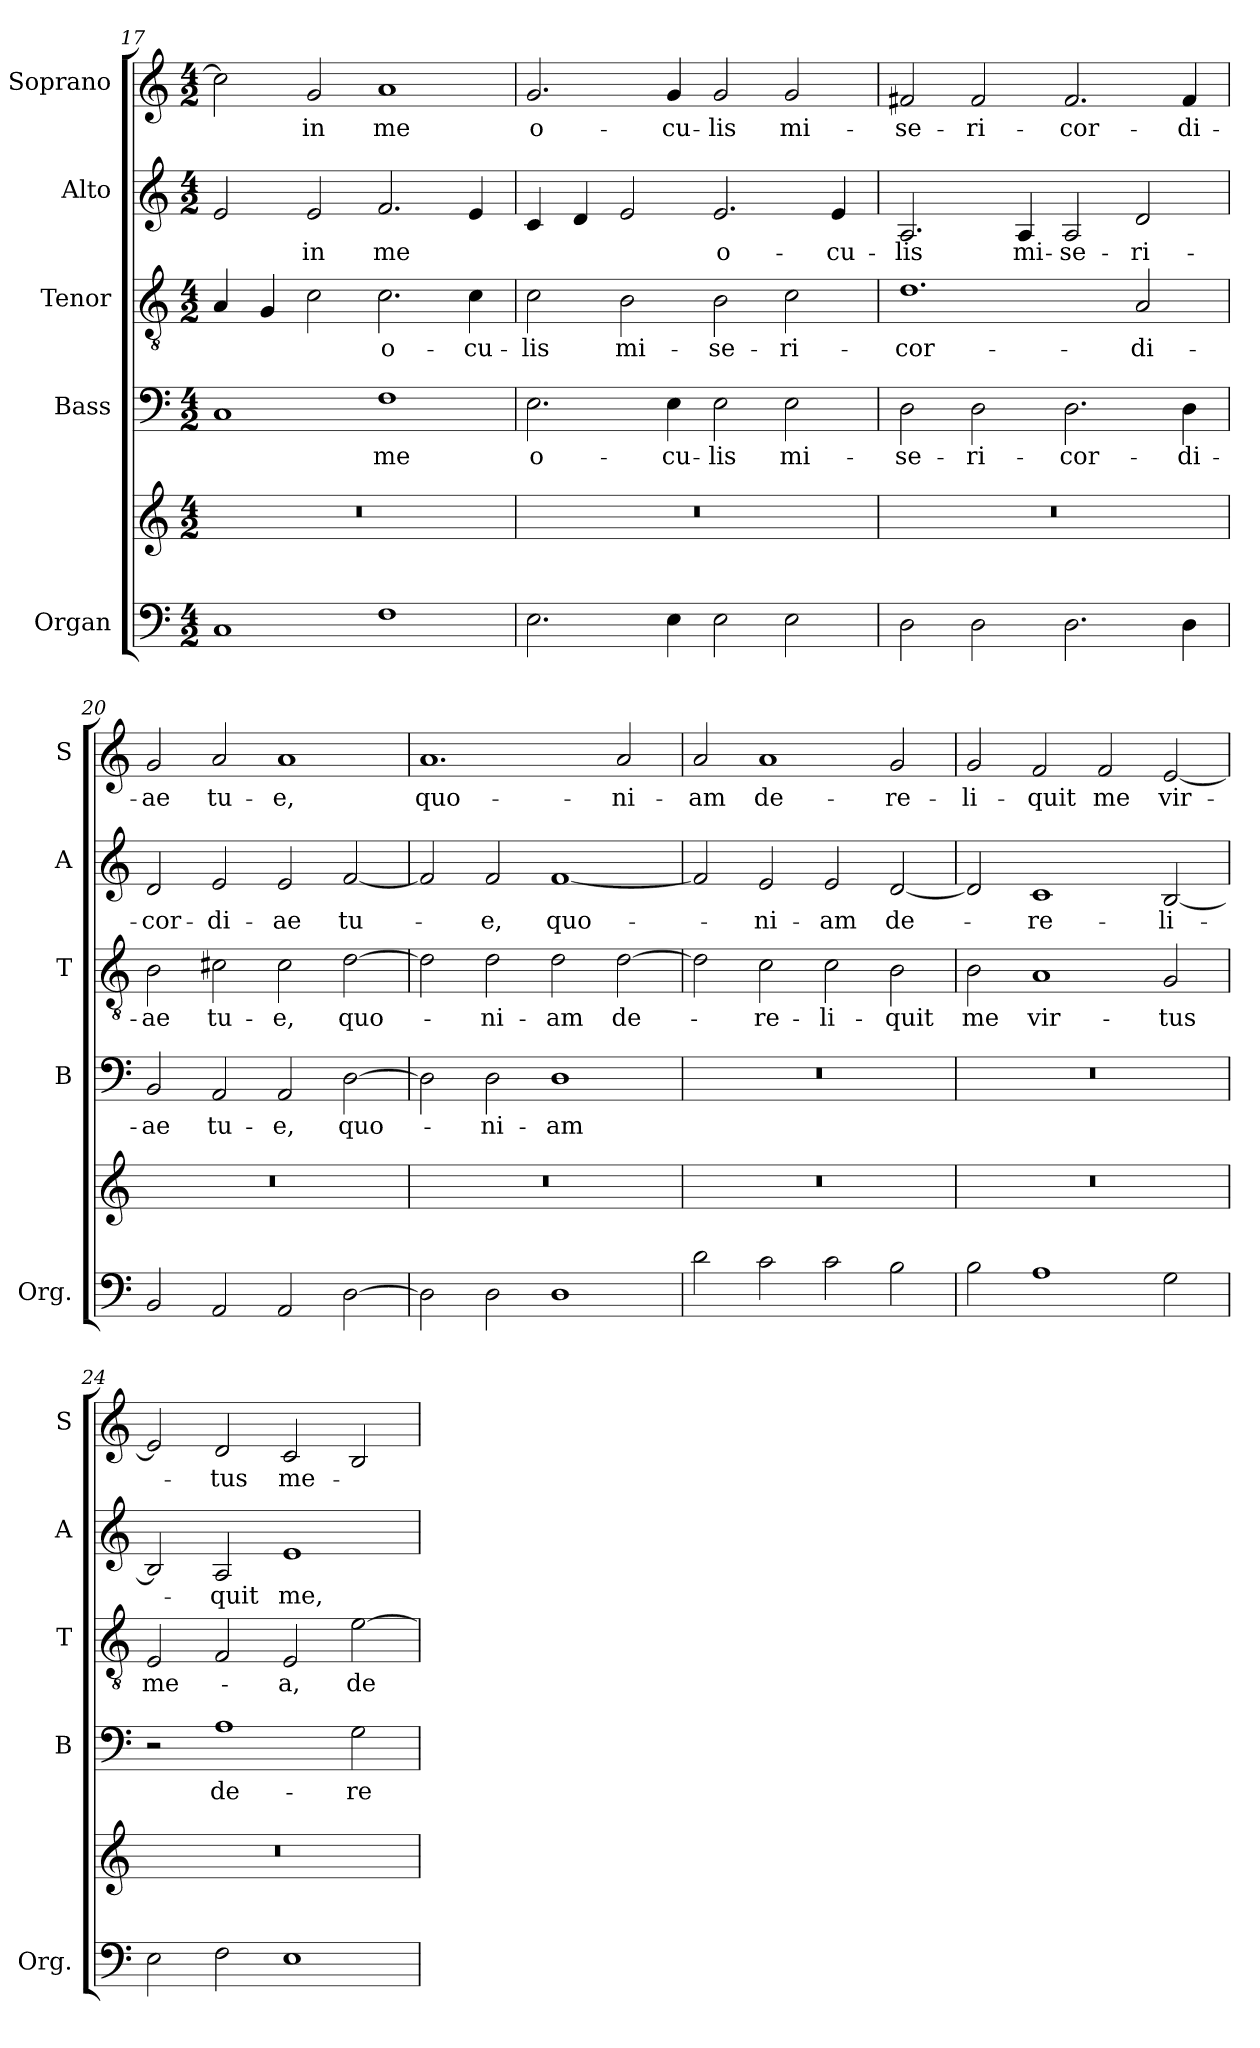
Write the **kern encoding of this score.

**kern	**kern	**kern	**text	**kern	**text	**kern	**text	**kern	**text
*part5	*part5	*part4	*part4	*part3	*part3	*part2	*part2	*part1	*part1
*staff6	*staff5	*staff4	*staff4	*staff3	*staff3	*staff2	*staff2	*staff1	*staff1
*I"Organ	*	*I"Bass	*	*I"Tenor	*	*I"Alto	*	*I"Soprano	*
*I'Org.	*	*I'B	*	*I'T	*	*I'A	*	*I'S	*
*clefF4	*clefG2	*clefF4	*	*clefGv2	*	*clefG2	*	*clefG2	*
*k[]	*k[]	*k[]	*	*k[]	*	*k[]	*	*k[]	*
*C:	*C:	*C:	*	*C:	*	*C:	*	*C:	*
*M4/2	*M4/2	*M4/2	*	*M4/2	*	*M4/2	*	*M4/2	*
=17	=17	=17	=17	=17	=17	=17	=17	=17	=17
1C	0r	1C	.	4A/	.	2e/	.	2cc\]	.
.	.	.	.	4G/	.	.	.	.	.
!	!	!	!	!	!	!	!LO:LY:b	!	!LO:LY:b
.	.	.	.	2c\	.	2e/	in	2g/	in
!	!	!	!LO:LY:b	!	!LO:LY:b	!	!LO:LY:b	!	!LO:LY:b
1F	.	1F	me	2.c\	o-	2.f/	me	1a	me
!	!	!	!	!	!LO:LY:b	!	!	!	!
.	.	.	.	4c\	-cu-	4e/	.	.	.
=18	=18	=18	=18	=18	=18	=18	=18	=18	=18
!	!	!	!LO:LY:b	!	!LO:LY:b	!	!	!	!LO:LY:b
2.E\	0r	2.E\	o-	2c\	-lis	4c/	.	2.g/	o-
.	.	.	.	.	.	4d/	.	.	.
!	!	!	!	!	!LO:LY:b	!	!	!	!
.	.	.	.	2B\	mi-	2e/	.	.	.
!	!	!	!LO:LY:b	!	!	!	!	!	!LO:LY:b
4E\	.	4E\	-cu-	.	.	.	.	4g/	-cu-
!	!	!	!LO:LY:b	!	!LO:LY:b	!	!LO:LY:b	!	!LO:LY:b
2E\	.	2E\	-lis	2B\	-se-	2.e/	o-	2g/	-lis
!	!	!	!LO:LY:b	!	!LO:LY:b	!	!	!	!LO:LY:b
2E\	.	2E\	mi-	2c\	-ri-	.	.	2g/	mi-
!	!	!	!	!	!	!	!LO:LY:b	!	!
.	.	.	.	.	.	4e/	-cu-	.	.
=19	=19	=19	=19	=19	=19	=19	=19	=19	=19
!	!	!	!LO:LY:b	!	!LO:LY:b	!	!LO:LY:b	!	!LO:LY:b
2D\	0r	2D\	-se-	1.d	-cor-	2.A/	-lis	2f#X/	-se-
!	!	!	!LO:LY:b	!	!	!	!	!	!LO:LY:b
2D\	.	2D\	-ri-	.	.	.	.	2f#/	-ri-
!	!	!	!	!	!	!	!LO:LY:b	!	!
.	.	.	.	.	.	4A/	mi-	.	.
!	!	!	!LO:LY:b	!	!	!	!LO:LY:b	!	!LO:LY:b
2.D\	.	2.D\	-cor-	.	.	2A/	-se-	2.f#/	-cor-
!	!	!	!	!	!LO:LY:b	!	!LO:LY:b	!	!
.	.	.	.	2A/	-di-	2d/	-ri-	.	.
!	!	!	!LO:LY:b	!	!	!	!	!	!LO:LY:b
4D\	.	4D\	-di-	.	.	.	.	4f#/	-di-
=20	=20	=20	=20	=20	=20	=20	=20	=20	=20
!	!	!	!LO:LY:b	!	!LO:LY:b	!	!LO:LY:b	!	!LO:LY:b
2BB/	0r	2BB/	-ae	2B\	-ae	2d/	-cor-	2g/	-ae
!	!	!	!LO:LY:b	!	!LO:LY:b	!	!LO:LY:b	!	!LO:LY:b
2AA/	.	2AA/	tu-	2c#X\	tu-	2e/	-di-	2a/	tu-
!	!	!	!LO:LY:b	!	!LO:LY:b	!	!LO:LY:b	!	!LO:LY:b
2AA/	.	2AA/	-e,	2c#\	-e,	2e/	-ae	1a	-e,
!	!	!	!LO:LY:b	!	!LO:LY:b	!	!LO:LY:b	!	!
[2D\	.	[2D\	quo-	[2d\	quo-	[2f/	tu-	.	.
!!LO:LB:g=z
=21	=21	=21	=21	=21	=21	=21	=21	=21	=21
!	!	!	!	!	!	!	!	!	!LO:LY:b
2D\]	0r	2D\]	.	2d\]	.	2f/]	.	1.a	quo-
!	!	!	!LO:LY:b	!	!LO:LY:b	!	!LO:LY:b	!	!
2D\	.	2D\	-ni-	2d\	-ni-	2f/	-e,	.	.
!	!	!	!LO:LY:b	!	!LO:LY:b	!	!LO:LY:b	!	!
1D	.	1D	-am	2d\	-am	[1f	quo-	.	.
!	!	!	!	!	!LO:LY:b	!	!	!	!LO:LY:b
.	.	.	.	[2d\	de-	.	.	2a/	-ni-
=22	=22	=22	=22	=22	=22	=22	=22	=22	=22
!	!	!	!	!	!	!	!	!	!LO:LY:b
2d\	0r	0r	.	2d\]	.	2f/]	.	2a/	-am
!	!	!	!	!	!LO:LY:b	!	!LO:LY:b	!	!LO:LY:b
2c\	.	.	.	2c\	-re-	2e/	-ni-	1a	de-
!	!	!	!	!	!LO:LY:b	!	!LO:LY:b	!	!
2c\	.	.	.	2c\	-li-	2e/	-am	.	.
!	!	!	!	!	!LO:LY:b	!	!LO:LY:b	!	!LO:LY:b
2B\	.	.	.	2B\	-quit	[2d/	de-	2g/	-re-
=23	=23	=23	=23	=23	=23	=23	=23	=23	=23
!	!	!	!	!	!LO:LY:b	!	!	!	!LO:LY:b
2B\	0r	0r	.	2B\	me	2d/]	.	2g/	-li-
!	!	!	!	!	!LO:LY:b	!	!LO:LY:b	!	!LO:LY:b
1A	.	.	.	1A	vir-	1c	-re-	2f/	-quit
!	!	!	!	!	!	!	!	!	!LO:LY:b
.	.	.	.	.	.	.	.	2f/	me
!	!	!	!	!	!LO:LY:b	!	!LO:LY:b	!	!LO:LY:b
2G\	.	.	.	2G/	-tus	[2B/	-li-	[2e/	vir-
=24	=24	=24	=24	=24	=24	=24	=24	=24	=24
!	!	!	!	!	!LO:LY:b	!	!	!	!
2E\	0r	2r	.	2E/	me-	2B/]	.	2e/]	.
!	!	!	!LO:LY:b	!	!	!	!LO:LY:b	!	!LO:LY:b
2F\	.	1A	de-	2F/	.	2A/	-quit	2d/	-tus
!	!	!	!	!	!LO:LY:b	!	!LO:LY:b	!	!LO:LY:b
1E	.	.	.	2E/	-a,	1e	me,	2c/	me-
!	!	!	!LO:LY:b	!	!LO:LY:b	!	!	!	!
.	.	2G\	-re-	[2e\	de-	.	.	2B/	.
=	=	=	=	=	=	=	=	=	=
*-	*-	*-	*-	*-	*-	*-	*-	*-	*-
